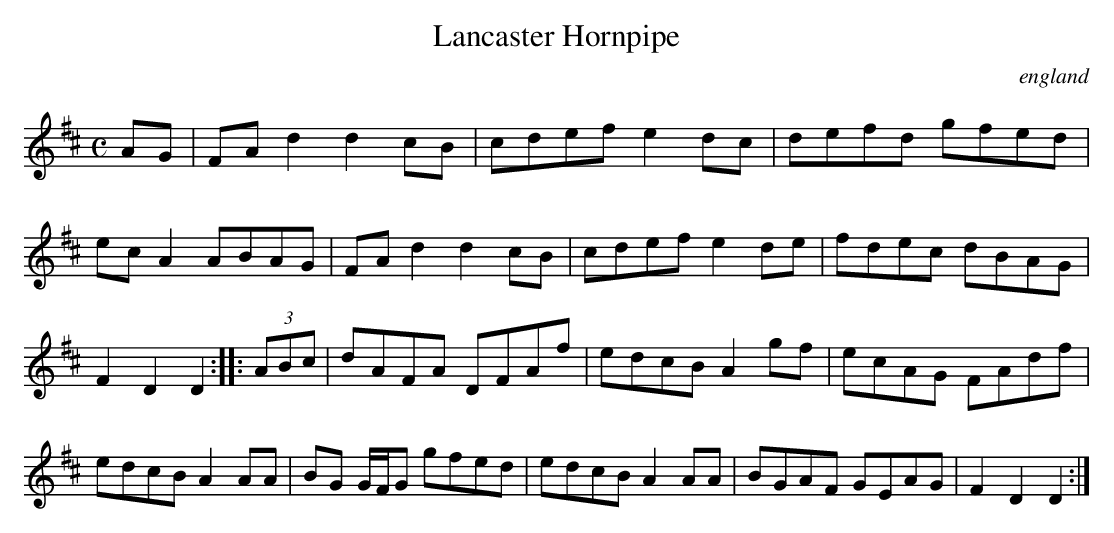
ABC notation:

X:1
T:Lancaster Hornpipe
O:england
M:C
L:1/8
K:D
AG | FA d2 d2 cB | cdef e2 dc | \
defd gfed | ec A2ABAG |\
FA d2 d2 cB | cdef e2 de | \
fdec dBAG | F2 D2 D2:: (3ABc |\
dAFA DFAf | edcB A2 gf |\
ecAG FAdf | edcB A2AA |\
BG G/F/G gfed | edcB A2AA |\
BGAF GEAG | F2 D2 D2 :|
